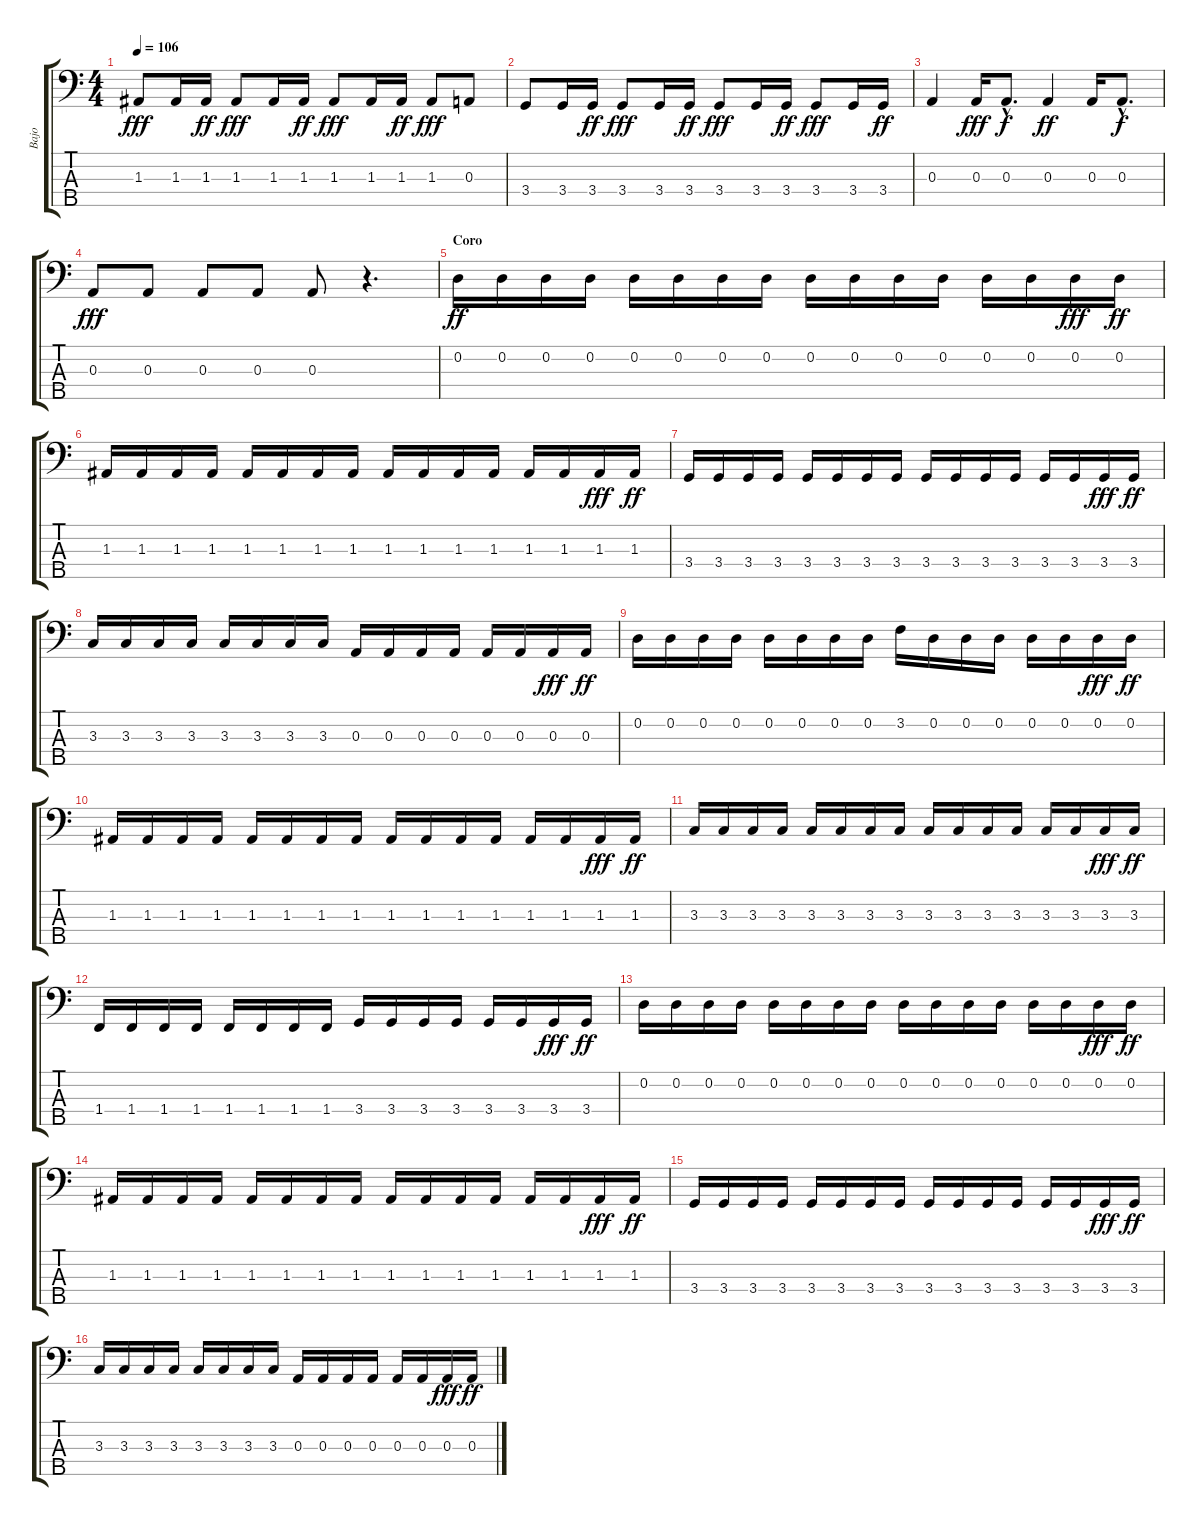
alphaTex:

\track ("Bajo" "Bajo") {instrument electricbasspick}
\staff {score tabs}
\tuning (G2 D2 A1 E1 B0) {hide}
\ts (4 4)
\tempo 106
\clef f4
\ks c
1.3.8{dy fff} 1.3.16 1.3.16{dy ff} 1.3.8{dy fff} 1.3.16 1.3.16{dy ff} 1.3.8{dy fff} 1.3.16 1.3.16{dy ff} 1.3.8{dy fff} 0.3.8 |
3.4.8 3.4.16 3.4.16{dy ff} 3.4.8{dy fff} 3.4.16 3.4.16{dy ff} 3.4.8{dy fff} 3.4.16 3.4.16{dy ff} 3.4.8{dy fff} 3.4.16 3.4.16{dy ff} |
0.3.4 0.3.16{dy fff} 0.3{hac}.8{d dy f} 0.3.4{dy ff} 0.3.16 0.3{hac}.8{d dy f} |
0.3.8{dy fff} 0.3.8 0.3.8 0.3.8 0.3.8 r.4{d} |
\section ("" "Coro")
0.2.16{dy ff volume 13 balance 8 instrument electricbasspick} 0.2.16 0.2.16 0.2.16 0.2.16 0.2.16 0.2.16 0.2.16 0.2.16 0.2.16 0.2.16 0.2.16 0.2.16 0.2.16 0.2.16{dy fff} 0.2.16{dy ff} |
1.3.16 1.3.16 1.3.16 1.3.16 1.3.16 1.3.16 1.3.16 1.3.16 1.3.16 1.3.16 1.3.16 1.3.16 1.3.16 1.3.16 1.3.16{dy fff} 1.3.16{dy ff} |
3.4.16 3.4.16 3.4.16 3.4.16 3.4.16 3.4.16 3.4.16 3.4.16 3.4.16 3.4.16 3.4.16 3.4.16 3.4.16 3.4.16 3.4.16{dy fff} 3.4.16{dy ff} |
3.3.16 3.3.16 3.3.16 3.3.16 3.3.16 3.3.16 3.3.16 3.3.16 0.3.16 0.3.16 0.3.16 0.3.16 0.3.16 0.3.16 0.3.16{dy fff} 0.3.16{dy ff} |
0.2.16 0.2.16 0.2.16 0.2.16 0.2.16 0.2.16 0.2.16 0.2.16 3.2.16 0.2.16 0.2.16 0.2.16 0.2.16 0.2.16 0.2.16{dy fff} 0.2.16{dy ff} |
1.3.16 1.3.16 1.3.16 1.3.16 1.3.16 1.3.16 1.3.16 1.3.16 1.3.16 1.3.16 1.3.16 1.3.16 1.3.16 1.3.16 1.3.16{dy fff} 1.3.16{dy ff} |
3.3.16 3.3.16 3.3.16 3.3.16 3.3.16 3.3.16 3.3.16 3.3.16 3.3.16 3.3.16 3.3.16 3.3.16 3.3.16 3.3.16 3.3.16{dy fff} 3.3.16{dy ff} |
1.4.16 1.4.16 1.4.16 1.4.16 1.4.16 1.4.16 1.4.16 1.4.16 3.4.16 3.4.16 3.4.16 3.4.16 3.4.16 3.4.16 3.4.16{dy fff} 3.4.16{dy ff} |
0.2.16{volume 13 balance 8 instrument electricbasspick} 0.2.16 0.2.16 0.2.16 0.2.16 0.2.16 0.2.16 0.2.16 0.2.16 0.2.16 0.2.16 0.2.16 0.2.16 0.2.16 0.2.16{dy fff} 0.2.16{dy ff} |
1.3.16 1.3.16 1.3.16 1.3.16 1.3.16 1.3.16 1.3.16 1.3.16 1.3.16 1.3.16 1.3.16 1.3.16 1.3.16 1.3.16 1.3.16{dy fff} 1.3.16{dy ff} |
3.4.16 3.4.16 3.4.16 3.4.16 3.4.16 3.4.16 3.4.16 3.4.16 3.4.16 3.4.16 3.4.16 3.4.16 3.4.16 3.4.16 3.4.16{dy fff} 3.4.16{dy ff} |
3.3.16 3.3.16 3.3.16 3.3.16 3.3.16 3.3.16 3.3.16 3.3.16 0.3.16 0.3.16 0.3.16 0.3.16 0.3.16 0.3.16 0.3.16{dy fff} 0.3.16{dy ff}
